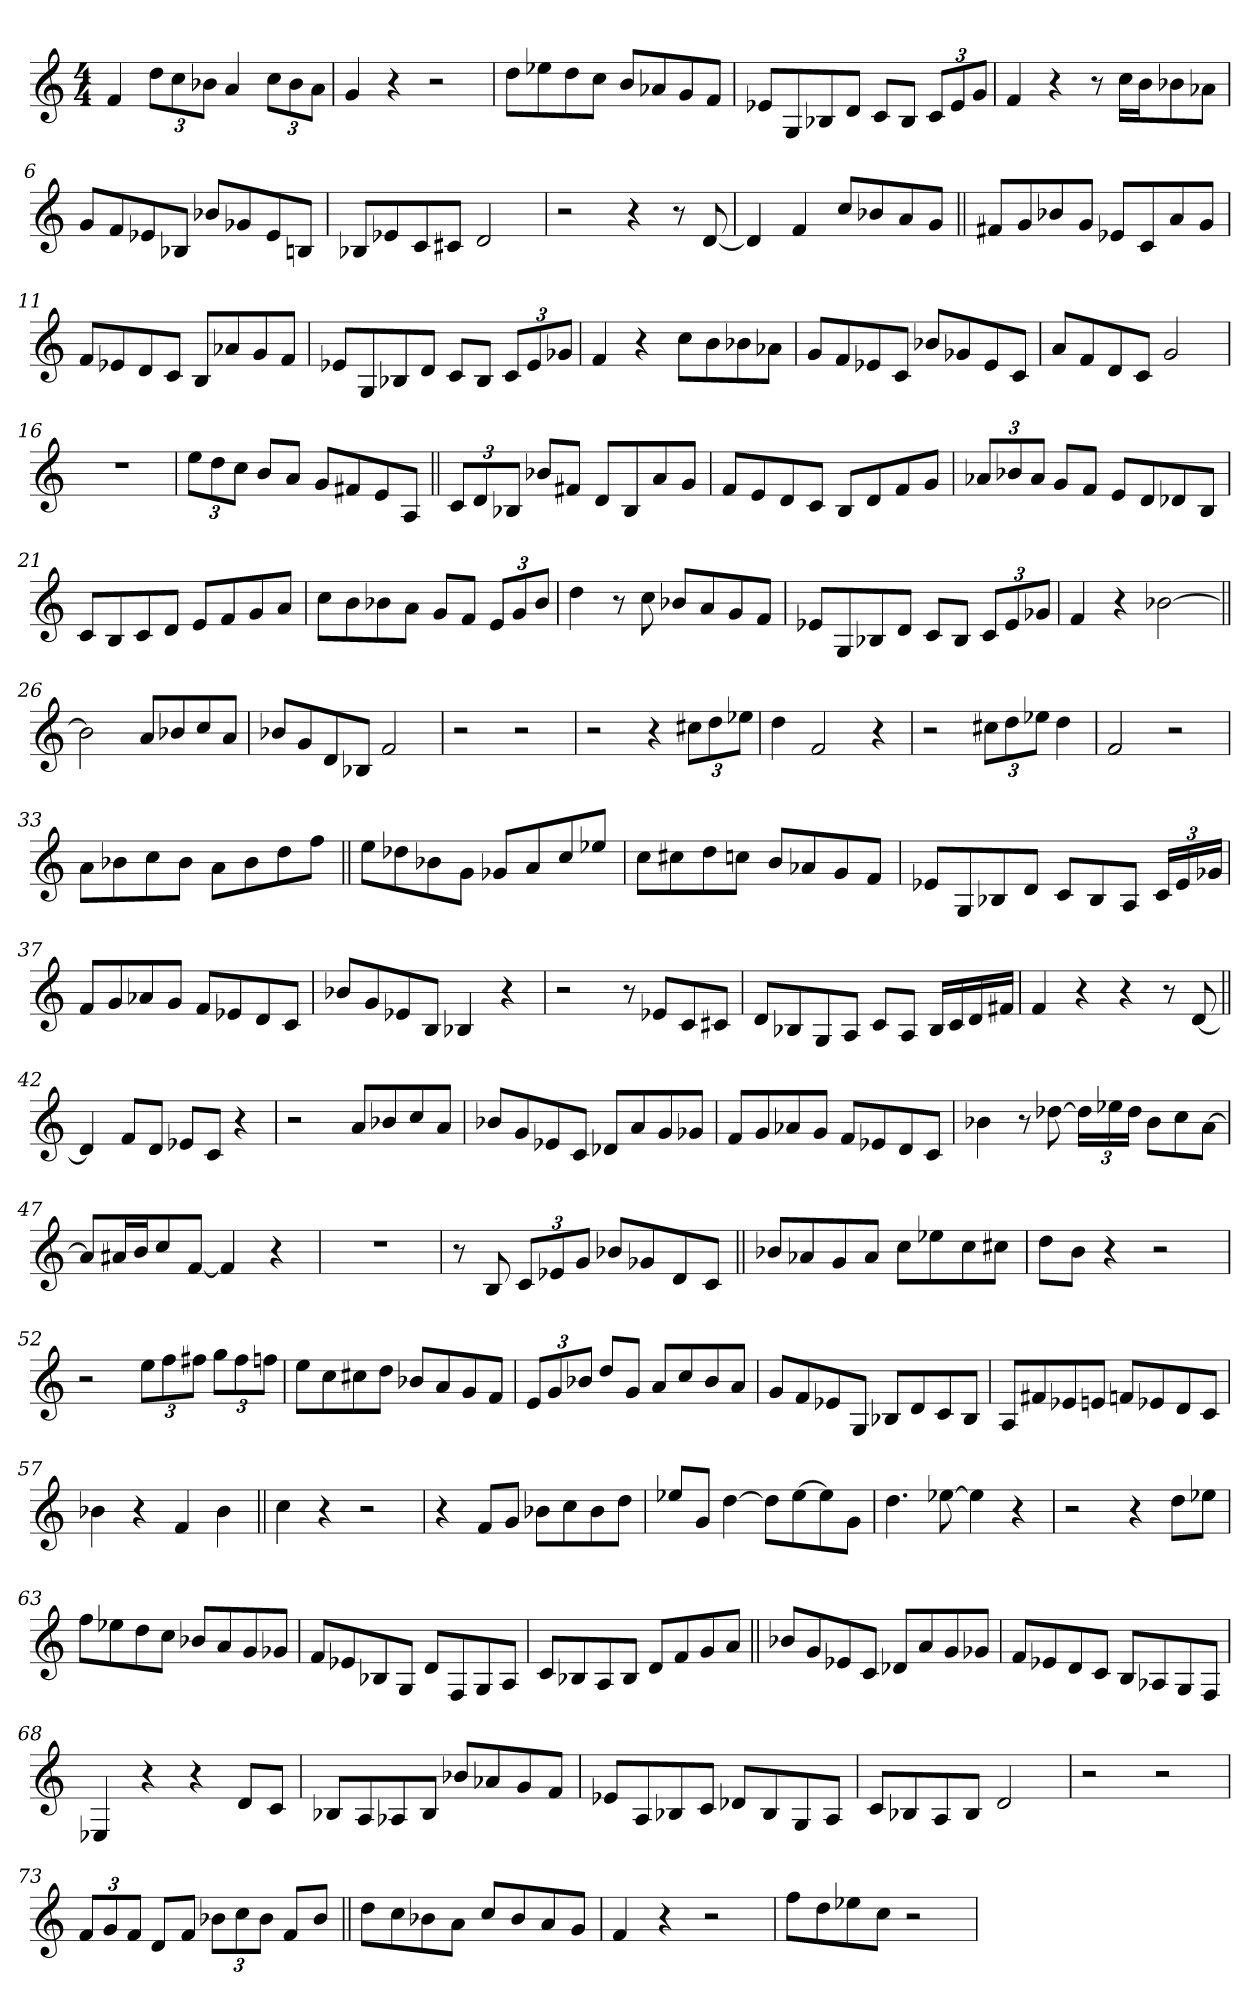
**kern
*part1
*staff1
*clefG2
*k[]
*M4/4
=1
4f/
12dd\L
12cc\
12b-X\J
4a/
12cc\L
12b-\
12a\J
=2
4g/
4r
2r
=3
8dd\L
8ee-X\
8dd\
8cc\J
8b/L
8a-X/
8g/
8f/J
=4
8e-X/L
8G/
8B-X/
8d/J
8c/L
8B-/J
12c/L
12e-/
12g/J
=5
4f/
4r
8r
16cc\LL
16b\J
8b-X\
8a-X\J
=6
8g/L
8f/
8e-X/
8B-X/J
8b-X/L
8g-X/
8e-/
8Bn/J
=7
8B-X/L
8e-X/
8c/
8c#X/J
2d/
=8
2r
4r
8r
[8d/
=9
4d/]
4f/
8cc/L
8b-X/
8a/
8g/J
=10||
8f#X/L
8g/
8b-X/
8g/J
8e-X/L
8c/
8a/
8g/J
=11
8f/L
8e-X/
8d/
8c/J
8B/L
8a-X/
8g/
8f/J
=12
8e-X/L
8G/
8B-X/
8d/J
8c/L
8B-/J
12c/L
12e-/
12g-X/J
=13
4f/
4r
8cc\L
8b\
8b-X\
8a-X\J
=14
8g/L
8f/
8e-X/
8c/J
8b-X/L
8g-X/
8e-/
8c/J
=15
8a/L
8f/
8d/
8c/J
2g/
=16
1r
=17
12ee\L
12dd\
12cc\J
8b/L
8a/J
8g/L
8f#X/
8e/
8A/J
=18||
12c/L
12d/
12B-X/J
8b-X/L
8f#X/J
8d/L
8B-/
8a/
8g/J
=19
8f/L
8e/
8d/
8c/J
8B/L
8d/
8f/
8g/J
=20
12a-X/L
12b-X/
12a-/J
8g/L
8f/J
8e/L
8d/
8d-X/
8B/J
=21
8c/L
8B/
8c/
8d/J
8e/L
8f/
8g/
8a/J
=22
8cc\L
8b\
8b-X\
8a\J
8g/L
8f/J
12e/L
12g/
12b-/J
=23
4dd\
8r
8cc\
8b-X/L
8a/
8g/
8f/J
=24
8e-X/L
8G/
8B-X/
8d/J
8c/L
8B-/J
12c/L
12e-/
12g-X/J
=25
4f/
4r
[2b-X\
=26||
2b-\]
8a/L
8b-X/
8cc/
8a/J
=27
8b-X/L
8g/
8d/
8B-X/J
2f/
=28
2r
2r
=29
2r
4r
12cc#X\L
12dd\
12ee-X\J
=30
4dd\
2f/
4r
=31
2r
12cc#X\L
12dd\
12ee-X\J
4dd\
=32
2f/
2r
=33
8a\L
8b-X\
8cc\
8b-\J
8a\L
8b-\
8dd\
8ff\J
=34||
8ee\L
8dd-X\
8b-X\
8g\J
8g-X/L
8a/
8cc/
8ee-X/J
=35
8cc\L
8cc#X\
8dd\
8ccn\J
8b/L
8a-X/
8g/
8f/J
=36
8e-X/L
8G/
8B-X/
8d/J
8c/L
8B-/
8A/J
24c/LL
24e-/
24g-X/JJ
=37
8f/L
8g/
8a-X/
8g/J
8f/L
8e-X/
8d/
8c/J
=38
8b-X/L
8g/
8e-X/
8B/J
4B-X/
4r
=39
2r
8r
8e-X/L
8c/
8c#X/J
=40
8d/L
8B-X/
8G/
8A/J
8c/L
8A/J
16B-/LL
16c/
16d/
16f#X/JJ
=41
4f/
4r
4r
8r
[8d/
=42||
4d/]
8f/L
8d/J
8e-X/L
8c/J
4r
=43
2r
8a/L
8b-X/
8cc/
8a/J
=44
8b-X/L
8g/
8e-X/
8c/J
8d-X/L
8a/
8g/
8g-X/J
=45
8f/L
8g/
8a-X/
8g/J
8f/L
8e-X/
8d/
8c/J
=46
4b-X\
8r
[8dd-X\
24dd-\LL]
24ee-X\
24dd-\JJ
8b-\L
8cc\
[8a\J
=47
8a/L]
16a#X/L
16b/J
8cc/
[8f/J
4f/]
4r
=48
1r
=49
8r
8B/
12c/L
12e-X/
12g/J
8b-X/L
8g-X/
8d/
8c/J
=50||
8b-X/L
8a-X/
8g/
8a-/J
8cc\L
8ee-X\
8cc\
8cc#X\J
=51
8dd\L
8b\J
4r
2r
=52
2r
12ee\L
12ff\
12ff#X\J
12gg\L
12ff#\
12ffn\J
=53
8ee\L
8cc\
8cc#X\
8dd\J
8b-X/L
8a/
8g/
8f/J
=54
12e/L
12g/
12b-X/J
8dd/L
8g/J
8a/L
8cc/
8b-/
8a/J
=55
8g/L
8f/
8e-X/
8G/J
8B-X/L
8d/
8c/
8B-/J
=56
8A/L
8f#X/
8e-X/
8en/J
8fn/L
8e-X/
8d/
8c/J
=57
4b-X\
4r
4f/
4b-\
=58||
4cc\
4r
2r
=59
4r
8f/L
8g/J
8b-X\L
8cc\
8b-\
8dd\J
=60
8ee-X/L
8g/J
[4dd\
8dd\L]
[8ee-\
8ee-\]
8g\J
=61
4.dd\
[8ee-X\
4ee-\]
4r
=62
2r
4r
8dd\L
8ee-X\J
=63
8ff\L
8ee-X\
8dd\
8cc\J
8b-X/L
8a/
8g/
8g-X/J
=64
8f/L
8e-X/
8B-X/
8G/J
8d/L
8F/
8G/
8A/J
=65
8c/L
8B-X/
8A/
8B-/J
8d/L
8f/
8g/
8a/J
=66||
8b-X/L
8g/
8e-X/
8c/J
8d-X/L
8a/
8g/
8g-X/J
=67
8f/L
8e-X/
8d/
8c/J
8B/L
8A-X/
8G/
8F/J
=68
4E-X/
4r
4r
8d/L
8c/J
=69
8B-X/L
8A/
8A-X/
8B-/J
8b-X/L
8a-X/
8g/
8f/J
=70
8e-X/L
8A/
8B-X/
8c/J
8d-X/L
8B-/
8G/
8A/J
=71
8c/L
8B-X/
8A/
8B-/J
2d/
=72
2r
2r
=73
12f/L
12g/
12f/J
8d/L
8f/J
12b-X\L
12cc\
12b-\J
8f/L
8b-/J
=74||
8dd\L
8cc\
8b-X\
8a\J
8cc/L
8b-/
8a/
8g/J
=75
4f/
4r
2r
=76
8ff\L
8dd\
8ee-X\
8cc\J
2r
=
*-
